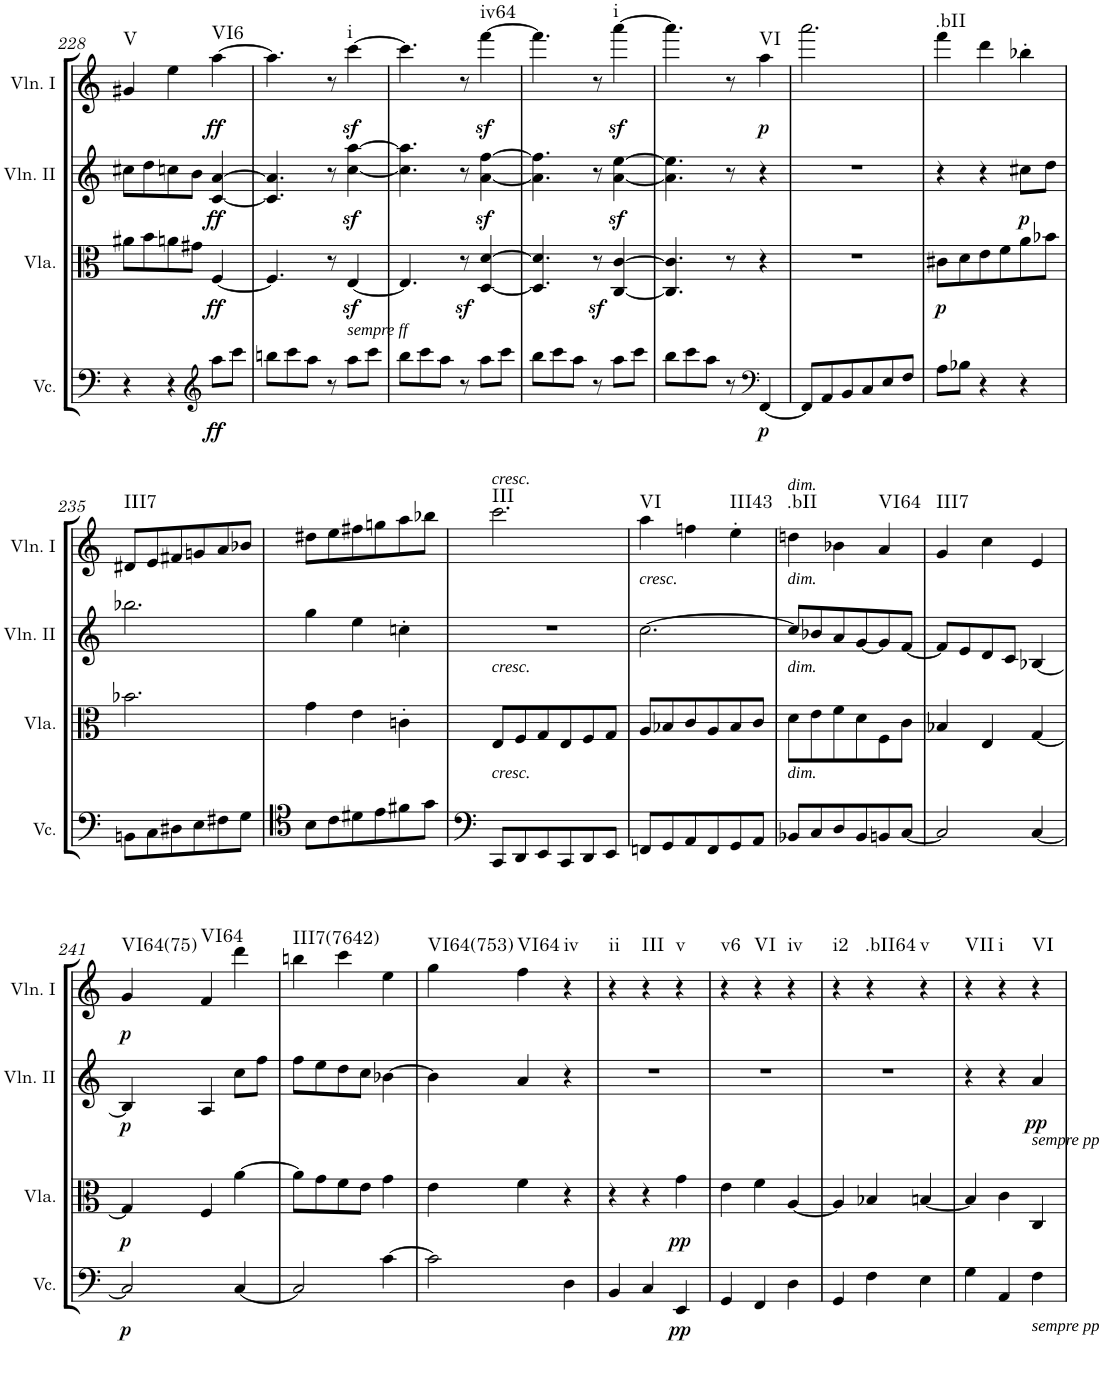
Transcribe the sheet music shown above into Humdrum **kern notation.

**kern	**dynam	**kern	**dynam	**kern	**dynam	**kern	**dynam	**harte
*part4	*part4	*part3	*part3	*part2	*part2	*part1	*part1	*part1
*staff4	*staff4	*staff3	*staff3	*staff2	*staff2	*staff1	*staff1	*
*I"Violoncello	*	*I"Viola	*	*I"Violin II	*	*I"Violin I	*	*
*I'Vc.	*	*I'Vla.	*	*I'Vln. II	*	*I'Vln. I	*	*
!!LO:PB:g=z
*clefG2	*	*clefC3	*	*clefG2	*	*clefG2	*	*
*k[]	*	*k[]	*	*k[]	*	*k[]	*	*
*M3/4	*	*M3/4	*	*M3/4	*	*M3/4	*	*
=228	=228	=228	=228	=228	=228	=228	=228	=228
!	!	!	!	!	!	!	!	!LO:H:kt=V
4r	.	8a#X\L	.	8cc#X\L	.	4g#X/	.	N
.	.	8b\	.	8dd\	.	.	.	.
4r	.	8an\	.	8ccn\	.	4ee\	.	.
.	.	8g#X\J	.	8b\J	.	.	.	.
*clefG2	*	*	*	*	*	*	*	*
!	!LO:DY:b	!	!LO:DY:b	!	!LO:DY:b	!	!LO:DY:b	!LO:H:kt=VI6
8aa\L	ff	[4F/	ff	[4c/ [4a/	ff	[4aa\	ff	N
8ccc\J	.	.	.	.	.	.	.	.
=229	=229	=229	=229	=229	=229	=229	=229	=229
8bbn\L	.	4.F/]	.	4.c/] 4.a/]	.	4.aa\]	.	.
8ccc\	.	.	.	.	.	.	.	.
8aa\J	.	.	.	.	.	.	.	.
8r	.	8r	.	8r	.	8r	.	.
!LO:TX:a:i:t=sempre ff	!	!	!	!	!	!	!	!
!	!	!	!	!	!	!	!LO:DY:b	!LO:H:kt=i
8aa\L	.	[4Ez</	.	[4cc\z< [4aa\z<	.	[4ccc\	sf	N
8ccc\J	.	.	.	.	.	.	.	.
=230	=230	=230	=230	=230	=230	=230	=230	=230
8bb\L	.	4.E/]	.	4.cc\] 4.aa\]	.	4.ccc\]	.	.
8ccc\	.	.	.	.	.	.	.	.
8aa\J	.	.	.	.	.	.	.	.
!	!	!	!LO:DY:b	!	!	!	!	!
8r	.	8r	sf	8r	.	8r	.	.
!	!	!	!	!	!	!	!LO:DY:b	!LO:H:kt=iv64
8aa\L	.	[4D/ [4d/	.	[4a\z< [4ff\z<	.	[4fff\	sf	N
8ccc\J	.	.	.	.	.	.	.	.
=231	=231	=231	=231	=231	=231	=231	=231	=231
8bb\L	.	4.D/] 4.d/]	.	4.a\] 4.ff\]	.	4.fff\]	.	.
8ccc\	.	.	.	.	.	.	.	.
8aa\J	.	.	.	.	.	.	.	.
!	!	!	!LO:DY:b	!	!	!	!	!
8r	.	8r	sf	8r	.	8r	.	.
!	!	!	!	!	!	!	!LO:DY:b	!LO:H:kt=i
8aa\L	.	[4C/ [4c/	.	[4a\z< [4ee\z<	.	[4aaa\	sf	N
8ccc\J	.	.	.	.	.	.	.	.
=232	=232	=232	=232	=232	=232	=232	=232	=232
8bb\L	.	4.C/] 4.c/]	.	4.a\] 4.ee\]	.	4.aaa\]	.	.
8ccc\	.	.	.	.	.	.	.	.
8aa\J	.	.	.	.	.	.	.	.
8r	.	8r	.	8r	.	8r	.	.
*clefF4	*	*	*	*	*	*	*	*
!	!LO:DY:b	!	!	!	!	!	!LO:DY:b	!LO:H:kt=VI
[4FF/	p	4r	.	4r	.	4aa\	p	N
=233	=233	=233	=233	=233	=233	=233	=233	=233
8FF/L]	.	2.r	.	2.r	.	2.aaa\	.	.
8AA/	.	.	.	.	.	.	.	.
8BB/	.	.	.	.	.	.	.	.
8C/	.	.	.	.	.	.	.	.
8E/	.	.	.	.	.	.	.	.
8F/J	.	.	.	.	.	.	.	.
=234	=234	=234	=234	=234	=234	=234	=234	=234
!	!	!	!LO:DY:b	!	!	!	!	!LO:H:kt=.bII
8A\L	.	8c#X\L	p	4r	.	4fff\	.	N
8B-X\J	.	8d\	.	.	.	.	.	.
4r	.	8e\	.	4r	.	4ddd\	.	.
.	.	8f\	.	.	.	.	.	.
!	!	!	!	!	!LO:DY:b	!	!	!
4r	.	8a\	.	8cc#X\L	p	4bb-X'\	.	.
.	.	8b-X\J	.	8dd\J	.	.	.	.
!!LO:LB:g=z
=235	=235	=235	=235	=235	=235	=235	=235	=235
!	!	!	!	!	!	!	!	!LO:H:kt=III7
8BBn\L	.	2.b-X\	.	2.bb-X\	.	8d#X/L	.	N
8C\	.	.	.	.	.	8e/	.	.
8D#X\	.	.	.	.	.	8f#X/	.	.
8E\	.	.	.	.	.	8gn/	.	.
8F#X\	.	.	.	.	.	8a/	.	.
8G\J	.	.	.	.	.	8b-X/J	.	.
=236	=236	=236	=236	=236	=236	=236	=236	=236
8B\L	.	4g\	.	4gg\	.	8dd#X\L	.	.
8c\	.	.	.	.	.	8ee\	.	.
8d#X\	.	4e\	.	4ee\	.	8ff#X\	.	.
8e\	.	.	.	.	.	8ggn\	.	.
8f#X\	.	4cn'\	.	4ccn'\	.	8aa\	.	.
8g\J	.	.	.	.	.	8bb-X\J	.	.
=237	=237	=237	=237	=237	=237	=237	=237	=237
!	!	!	!	!	!	!LO:TX:a:i:t=cresc.	!	!
!	!	!LO:TX:a:i:t=cresc.	!	!	!	!	!	!
!LO:TX:a:i:t=cresc.	!	!	!	!	!	!	!	!LO:H:kt=III
8CC/L	.	8E/L	.	2.r	.	2.ccc\	.	N
8DD/	.	8F/	.	.	.	.	.	.
8EE/	.	8G/	.	.	.	.	.	.
8CC/	.	8E/	.	.	.	.	.	.
8DD/	.	8F/	.	.	.	.	.	.
8EE/J	.	8G/J	.	.	.	.	.	.
=238	=238	=238	=238	=238	=238	=238	=238	=238
!	!	!	!	!LO:TX:a:i:t=cresc.	!	!	!	!LO:H:kt=VI
8FFn/L	.	8A/L	.	[2.cc\	.	4aa\	.	N
8GG/	.	8B-X/	.	.	.	.	.	.
8AA/	.	8c/	.	.	.	4ffn\	.	.
8FF/	.	8A/	.	.	.	.	.	.
!	!	!	!	!	!	!	!	!LO:H:kt=III43
8GG/	.	8B-/	.	.	.	4ee'\	.	N
8AA/J	.	8c/J	.	.	.	.	.	.
=239	=239	=239	=239	=239	=239	=239	=239	=239
!	!	!	!	!	!	!LO:TX:a:i:t=dim.	!	!
!	!	!	!	!LO:TX:a:i:t=dim.	!	!	!	!
!	!	!LO:TX:a:i:t=dim.	!	!	!	!	!	!
!LO:TX:a:i:t=dim.	!	!	!	!	!	!	!	!LO:H:kt=.bII
8BB-X/L	.	8d\L	.	8cc/L]	.	4ddn\	.	N
8C/	.	8e\	.	8b-X/	.	.	.	.
8D/	.	8f\	.	8a/	.	4b-X\	.	.
8BB-/	.	8d\	.	[8g/	.	.	.	.
!	!	!	!	!	!	!	!	!LO:H:kt=VI64
8BBn/	.	8F\	.	8g/]	.	4a/	.	N
[8C/J	.	8c\J	.	[8f/J	.	.	.	.
=240	=240	=240	=240	=240	=240	=240	=240	=240
!	!	!	!	!	!	!	!	!LO:H:kt=III7
2C/]	.	4B-X/	.	8f/L]	.	4g/	.	N
.	.	.	.	8e/	.	.	.	.
.	.	4E/	.	8d/	.	4cc\	.	.
.	.	.	.	8c/J	.	.	.	.
[4C/	.	[4G/	.	[4B-X/	.	4e/	.	.
!!LO:LB:g=z
=241	=241	=241	=241	=241	=241	=241	=241	=241
!	!LO:DY:b	!	!LO:DY:b	!	!LO:DY:b	!	!LO:DY:b	!LO:H:kt=VI64(75)
2C/]	p	4G/]	p	4B-/]	p	4g/	p	N
!	!	!	!	!	!	!	!	!LO:H:kt=VI64
.	.	4F/	.	4A/	.	4f/	.	N
[4C/	.	[4a\	.	8cc\L	.	4ddd\	.	.
.	.	.	.	8ff\J	.	.	.	.
=242	=242	=242	=242	=242	=242	=242	=242	=242
!	!	!	!	!	!	!	!	!LO:H:kt=III7(7642)
2C/]	.	8a\L]	.	8ff\L	.	4bbn\	.	N
.	.	8g\	.	8ee\	.	.	.	.
.	.	8f\	.	8dd\	.	4ccc\	.	.
.	.	8e\J	.	8cc\J	.	.	.	.
[4c\	.	4g\	.	[4b-X\	.	4ee\	.	.
=243	=243	=243	=243	=243	=243	=243	=243	=243
!	!	!	!	!	!	!	!	!LO:H:kt=VI64(753)
2c\]	.	4e\	.	4b-\]	.	4gg\	.	N
!	!	!	!	!	!	!	!	!LO:H:kt=VI64
.	.	4f\	.	4a/	.	4ff\	.	N
!	!	!	!	!	!	!	!	!LO:H:kt=iv
4D\	.	4r	.	4r	.	4r	.	N
=244	=244	=244	=244	=244	=244	=244	=244	=244
!	!	!	!	!	!	!	!	!LO:H:kt=ii
4BB/	.	4r	.	2.r	.	4r	.	N
!	!	!	!	!	!	!	!	!LO:H:kt=III
4C/	.	4r	.	.	.	4r	.	N
!	!LO:DY:b	!	!LO:DY:b	!	!	!	!	!LO:H:kt=v
4EE/	pp	4g\	pp	.	.	4r	.	N
=245	=245	=245	=245	=245	=245	=245	=245	=245
!	!	!	!	!	!	!	!	!LO:H:kt=v6
4GG/	.	4e\	.	2.r	.	4r	.	N
!	!	!	!	!	!	!	!	!LO:H:kt=VI
4FF/	.	4f\	.	.	.	4r	.	N
!	!	!	!	!	!	!	!	!LO:H:kt=iv
4D\	.	[4A/	.	.	.	4r	.	N
=246	=246	=246	=246	=246	=246	=246	=246	=246
!	!	!	!	!	!	!	!	!LO:H:kt=i2
4GG/	.	4A/]	.	2.r	.	4r	.	N
!	!	!	!	!	!	!	!	!LO:H:kt=.bII64
4F\	.	4B-X/	.	.	.	4r	.	N
!	!	!	!	!	!	!	!	!LO:H:kt=v
4E\	.	[4Bn/	.	.	.	4r	.	N
=247	=247	=247	=247	=247	=247	=247	=247	=247
!	!	!	!	!	!	!	!	!LO:H:kt=VII
4G\	.	4B/]	.	4r	.	4r	.	N
!	!	!	!	!	!	!	!	!LO:H:kt=i
4AA/	.	4c\	.	4r	.	4r	.	N
!	!	!LO:TX:a:i:t=sempre pp	!	!	!	!	!	!
!LO:TX:b:i:t=sempre pp	!	!	!	!	!	!	!	!
!	!	!	!	!	!LO:DY:b	!	!	!LO:H:kt=VI
4F\	.	4C/	.	4a/	pp	4r	.	N
=	=	=	=	=	=	=	=	=
*-	*-	*-	*-	*-	*-	*-	*-	*-
